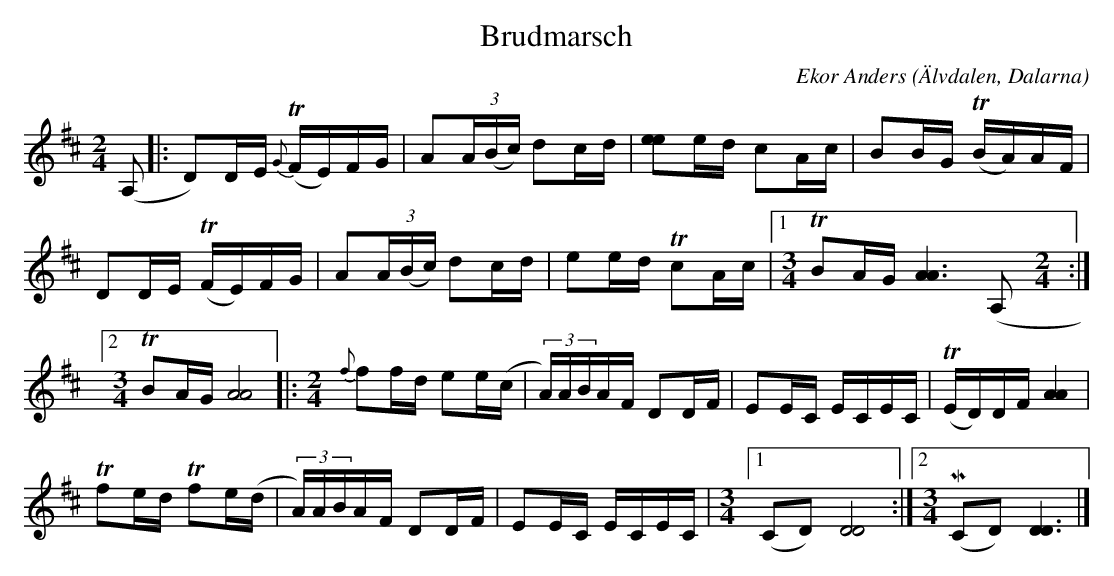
X:1
T:Brudmarsch
C:Ekor Anders
O:Älvdalen, Dalarna
O:Efter Jonny Soling
M:2/4
L:1/16
K:D
(A,2|:D2)DE {G}(TFE)FG|A2(3A(Bc) d2cd|[e2e2]ed c2Ac|B2BG (TBA)AF|
D2DE (TFE)FG|A2(3A(Bc) d2cd|e2ed Tc2Ac|[1[M:3/4]TB2AG [A6A6] (A,2[M:2/4]:|
[2[M:3/4]TB2AG [A8A8]|:[M:2/4]{f}f2fd e2e(c|(3A)ABAF D2DF|E2EC ECEC|(TED)DF [AA]4|
Tf2ed Tf2e(d|(3A)ABAF D2DF|E2EC ECEC|[M:3/4][1(C2D2) [D8D8]:|[2[M:3/4](MC2D2) [D6D6]|]
